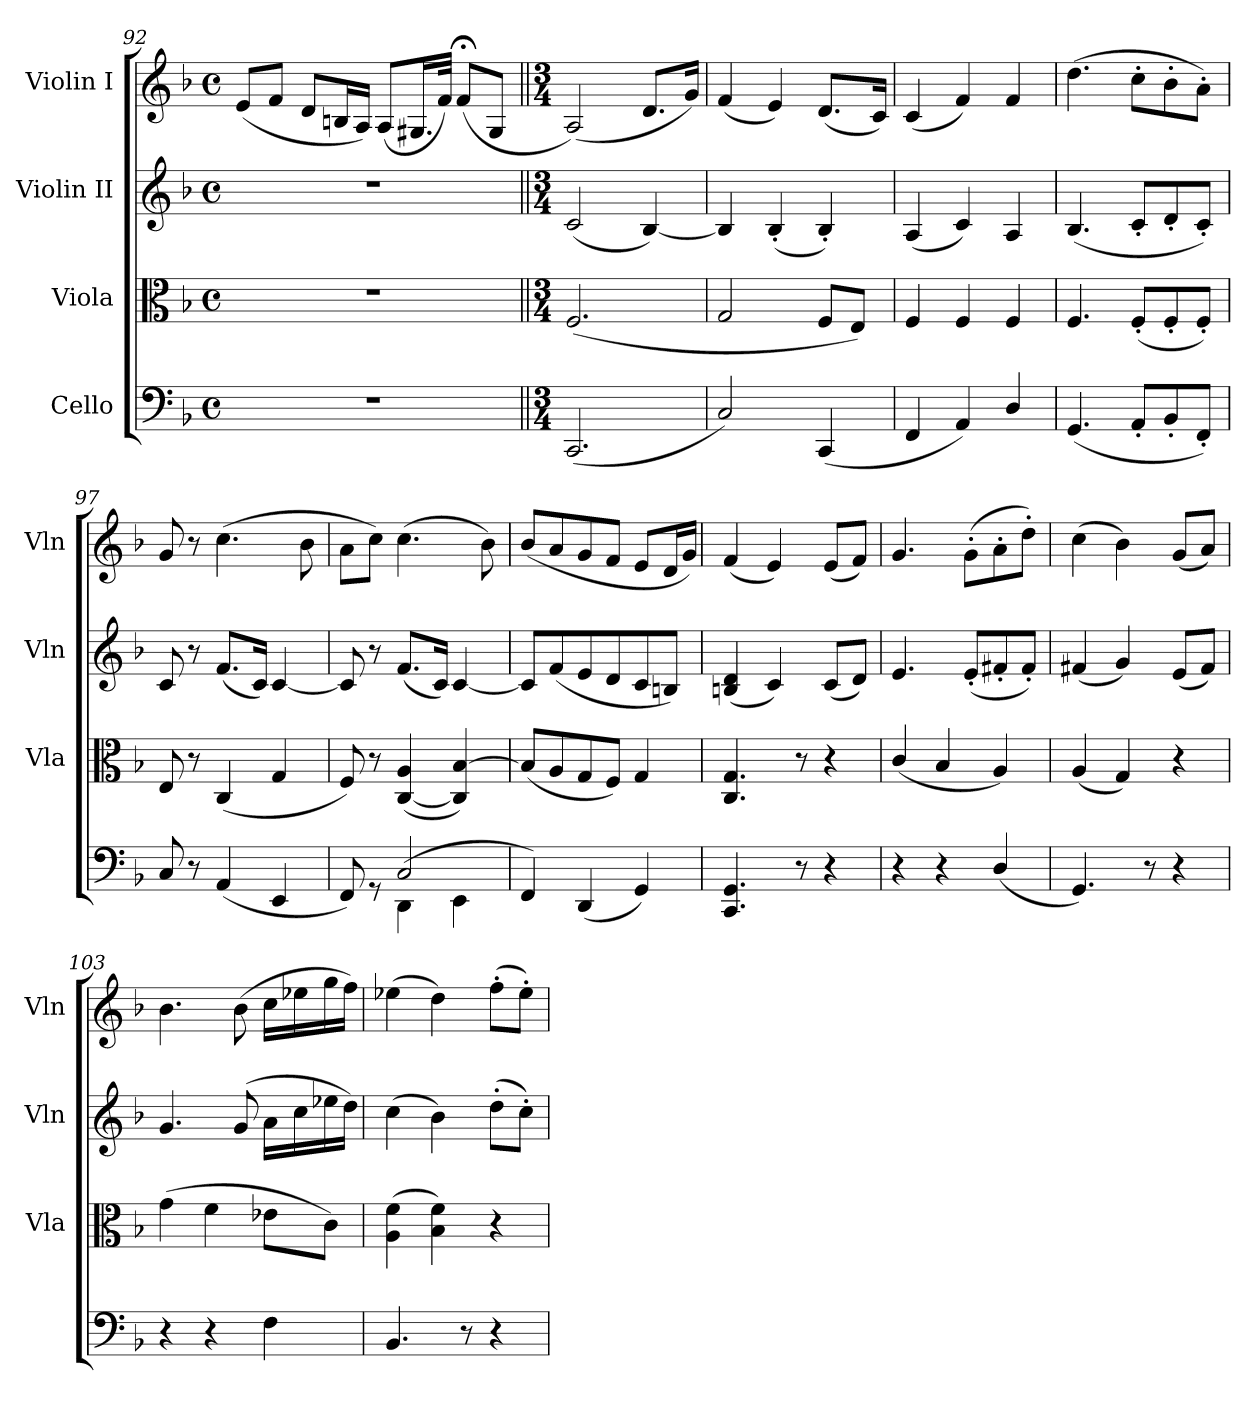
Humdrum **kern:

**kern	**kern	**kern	**kern
*part4	*part3	*part2	*part1
*staff4	*staff3	*staff2	*staff1
*I"Cello	*I"Viola	*I"Violin II	*I"Violin I
*	*I'Vla	*I'Vln	*I'Vln
*clefF4	*clefC3	*clefG2	*clefG2
*k[b-]	*k[b-]	*k[b-]	*k[b-]
*M4/4	*M4/4	*M4/4	*M4/4
*met(c)	*met(c)	*met(c)	*met(c)
=92	=92	=92	=92
1r	1r	1r	(<8e/L
.	.	.	8f/J
.	.	.	8d/L
.	.	.	16Bn/L
.	.	.	16A/JJ)
.	.	.	(<8A/L
.	.	.	16.G#X/L
.	.	.	32f/JJk)
.	.	.	(>8f;</L
.	.	.	8G#/J
=93||	=93||	=93||	=93||
*M3/4	*M3/4	*M3/4	*M3/4
(<2.CC/	(>2.F/	(<2c/	(<2A/)
.	.	[4B-/)	8.d/L
.	.	.	16g/Jk)
=94	=94	=94	=94
2C/)	2G/	4B-/]	(<4f/
.	.	(<4B-'/	4e/)
(<4CC/	8F/L	4B-'/)	(<8.d/L
.	8E/J)	.	.
.	.	.	16c/Jk)
=95	=95	=95	=95
4FF/	4F/	(<4A/	(<4c/
4AA/)	4F/	4c/)	4f/)
4D/	4F/	4A/	4f/
!!LO:PB:g=z
=96	=96	=96	=96
(<4.GG/	4.F/	(<4.B-/	(>4.dd\
8AA'/L	(<8F'/L	8c'/L	8cc'\L
8BB-'/	8F'/	8d'/	8b-'\
8FF'/J)	8F'/J)	8c'/J)	8a'\J)
=97	=97	=97	=97
8C/	8E/	8c/	8g/
8r	8r	8r	8r
(<4AA/	(<4C/	(<8.f/L	(>4.cc\
.	.	16c/Jk)	.
4EE/	4G/	[4c/	.
.	.	.	8b-\
=98	=98	=98	=98
*^	*	*	*
8FF/)	4ryy	8F/)	8c/]	8a\L
8rGG	.	8r	8r	8cc\J)
(<4DD\	2C/	(>[4C/ 4A/	(<8.f/L	(>4.cc\
.	.	.	16c/Jk)	.
4EE\	.	4C/] [4B-/)	[4c/	.
.	.	.	.	8b-\)
*v	*v	*	*	*
=99	=99	=99	=99
4FF/)	(<8B-/L]	8c/L]	(<8b-/L
.	8A/	(<8f/	8a/
(<4DD/	8G/	8e/	8g/
.	8F/J)	8d/	8f/J
4GG/)	4G/	8c/	8e/L
.	.	8Bn/J)	16d/L
.	.	.	16g/JJ)
=100	=100	=100	=100
4.CC/ 4.GG/	4.C/ 4.G/	(<4Bn/ 4d/	(<4f/
.	.	4c/)	4e/)
8r	8r	.	.
4r	4r	(<8c/L	(<8e/L
.	.	8d/J)	8f/J)
=101	=101	=101	=101
4r	(<4c/	4.e/	4.g/
4r	4B-/	.	.
.	.	(<8e'/L	(>8g'\L
(<4D/	4A/)	8f#X'/	8a'\
.	.	8f#'/J)	8dd'\J)
=102	=102	=102	=102
4.GG/)	(<4A/	(<4f#X/	(>4cc\
.	4G/)	4g/)	4b-\)
8r	.	.	.
4r	4r	(<8e/L	(<8g/L
.	.	8f#/J)	8a/J)
=103	=103	=103	=103
4r	(>4g\	4.g/	4.b-\
4r	4f\	.	.
.	.	(>8g/	(>8b-\
4F\	8e-X\L	16a\LL	16cc\LL
.	.	16cc\	16ee-X\
.	8c\J)	16ee-X\	16gg\
.	.	16dd\JJ)	16ff\JJ)
=104	=104	=104	=104
4.BB-/	(>4A\ 4f\	(>4cc\	(>4ee-X\
.	4B-\ 4f\)	4b-\)	4dd\)
8r	.	.	.
4r	4r	(>8dd'\L	(>8ff'\L
.	.	8cc'\J)	8ee-'\J)
=	=	=	=
*-	*-	*-	*-
